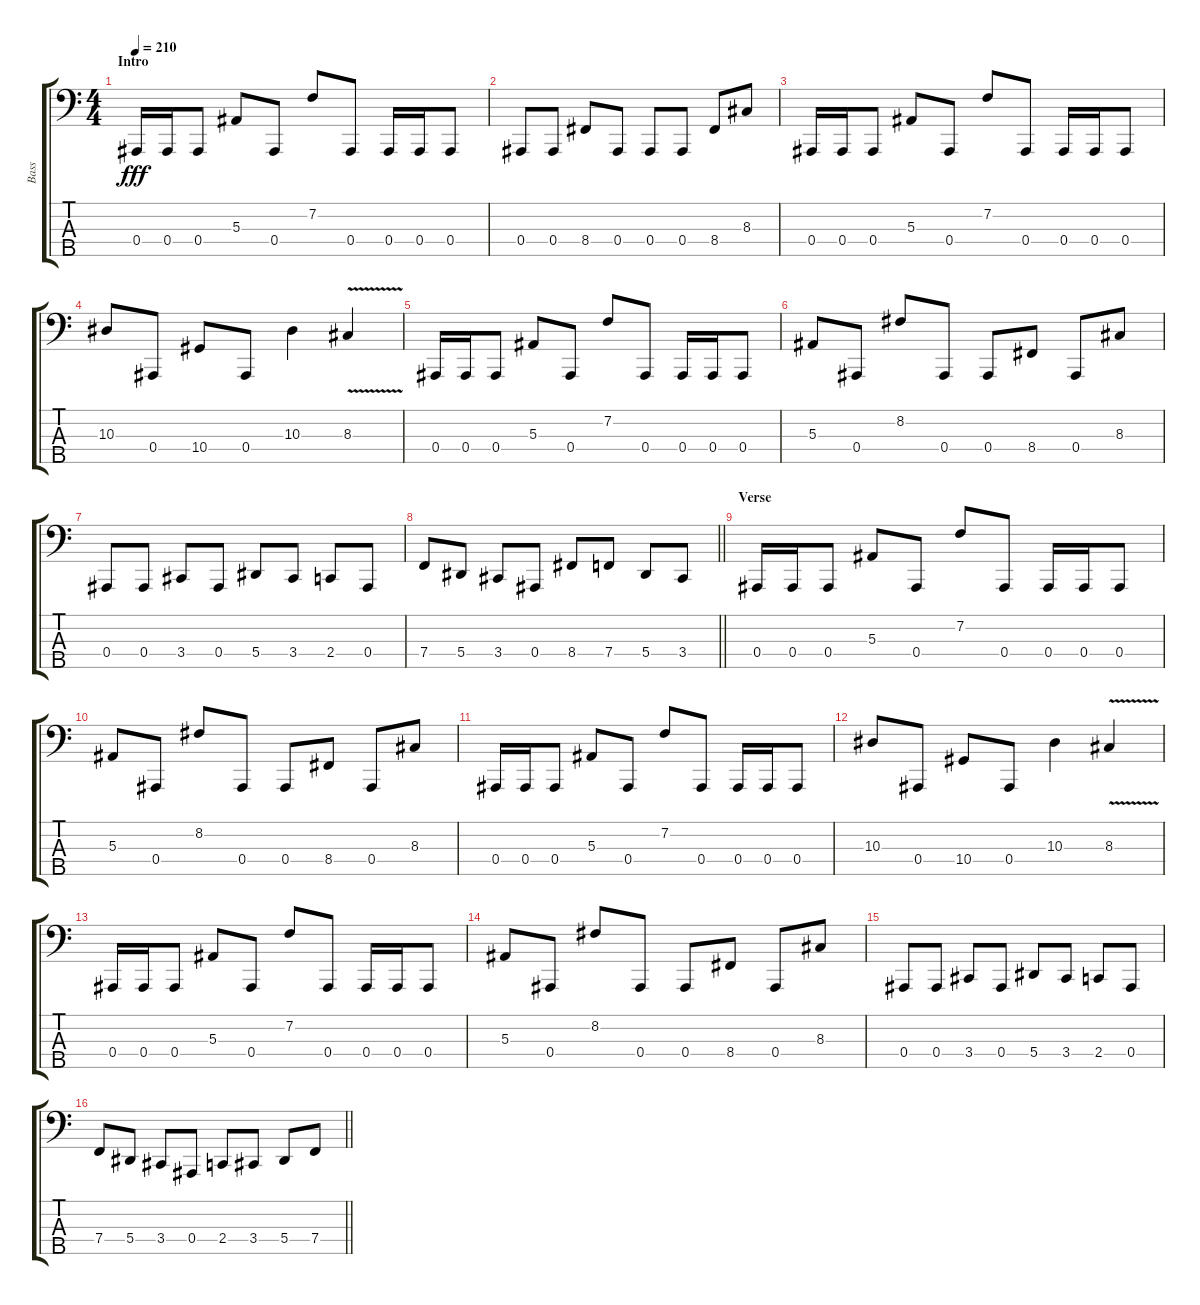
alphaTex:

\track ("Bass" "Bass") {instrument electricbassfinger}
\staff {score tabs}
\tuning (Eb2 Bb1 F1 Bb0 F0) {hide}
\ts (4 4)
\section ("" "Intro")
\tempo 210
\clef f4
\ks c
0.4.16{dy fff instrument electricbassfinger} 0.4.16 0.4.8 5.3.8 0.4.8 7.2.8 0.4.8 0.4.16 0.4.16 0.4.8 |
0.4.8 0.4.8 8.4.8 0.4.8 0.4.8 0.4.8 8.4.8 8.3.8 |
0.4.16 0.4.16 0.4.8 5.3.8 0.4.8 7.2.8 0.4.8 0.4.16 0.4.16 0.4.8 |
10.3.8 0.4.8 10.4.8 0.4.8 10.3.4 8.3{v}.4 |
0.4.16 0.4.16 0.4.8 5.3.8 0.4.8 7.2.8 0.4.8 0.4.16 0.4.16 0.4.8 |
5.3.8 0.4.8 8.2.8 0.4.8 0.4.8 8.4.8 0.4.8 8.3.8 |
0.4.8 0.4.8 3.4.8 0.4.8 5.4.8 3.4.8 2.4.8 0.4.8 |
\barLineRight lightlight
7.4.8 5.4.8 3.4.8 0.4.8 8.4.8 7.4.8 5.4.8 3.4.8 |
\section ("" "Verse")
0.4.16 0.4.16 0.4.8 5.3.8 0.4.8 7.2.8 0.4.8 0.4.16 0.4.16 0.4.8 |
5.3.8 0.4.8 8.2.8 0.4.8 0.4.8 8.4.8 0.4.8 8.3.8 |
0.4.16 0.4.16 0.4.8 5.3.8 0.4.8 7.2.8 0.4.8 0.4.16 0.4.16 0.4.8 |
10.3.8 0.4.8 10.4.8 0.4.8 10.3.4 8.3{v}.4 |
0.4.16 0.4.16 0.4.8 5.3.8 0.4.8 7.2.8 0.4.8 0.4.16 0.4.16 0.4.8 |
5.3.8 0.4.8 8.2.8 0.4.8 0.4.8 8.4.8 0.4.8 8.3.8 |
0.4.8 0.4.8 3.4.8 0.4.8 5.4.8 3.4.8 2.4.8 0.4.8 |
\barLineRight lightlight
7.4.8 5.4.8 3.4.8 0.4.8 2.4.8 3.4.8 5.4.8 7.4.8
